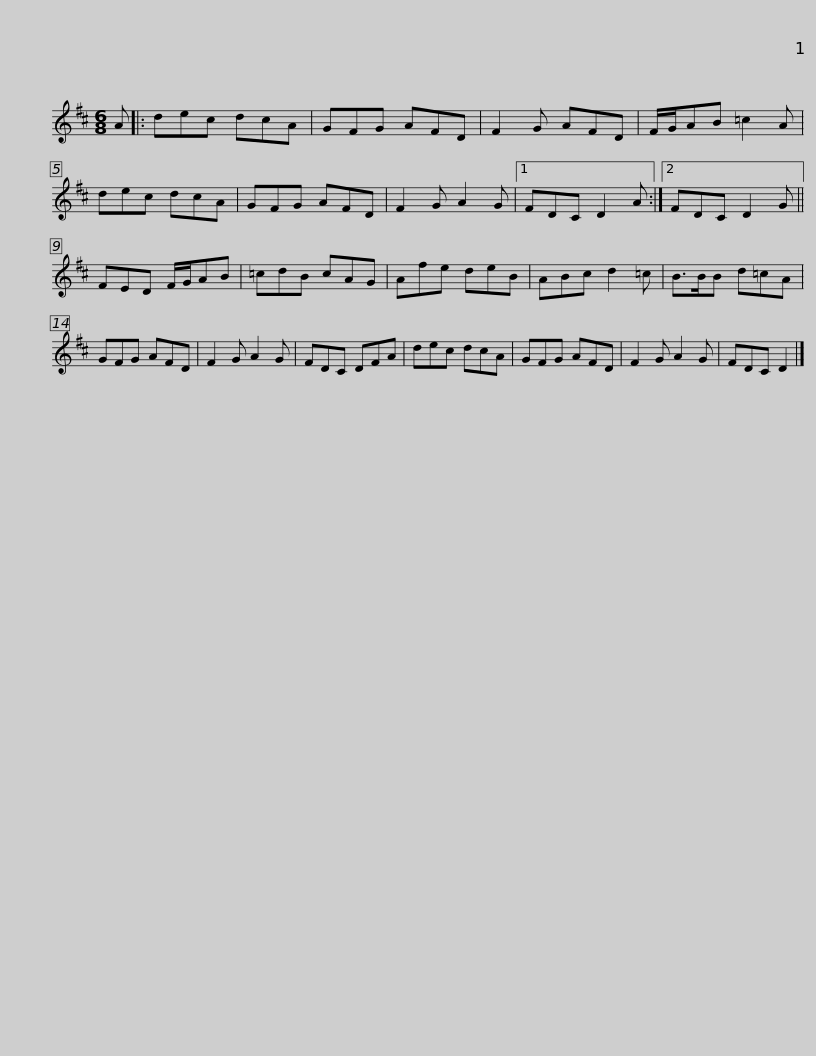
X:1
L:1/8
M:6/8
I:linebreak $
K:D
V:1 treble
V:1
 A |: dec dcA | GFG AFD | F2 G AFD | F/G/AB =c2 A | %5
 dec dcA | GFG AFD | F2 G A2 G |1$ FDC D2 A :|2 FDC D2 G || %10
 FED F/G/AB | =cdB cAG | Afe deB | ABc d2 =c | B>BB d=cA |$ %15
 GFG AFD | F2 G A2 G | FDC DFA | dec dcA | GFG AFD | %20
 F2 G A2 G | FDC D2 |] %22
